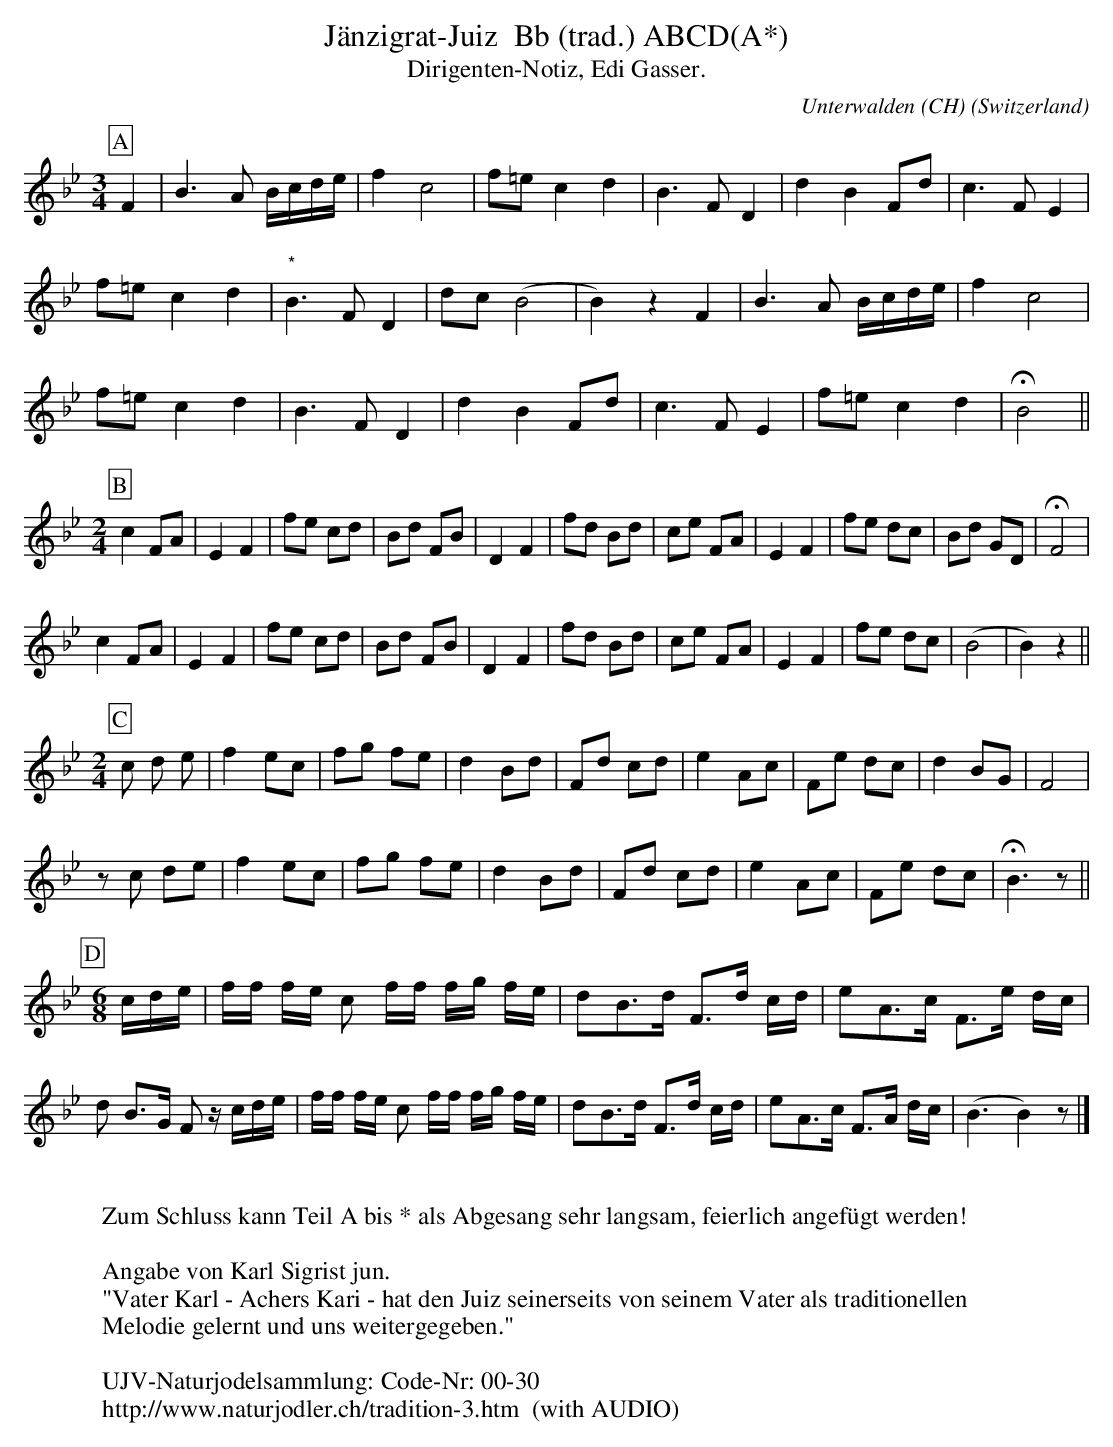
X:1
T: Jänzigrat-Juiz  Bb (trad.) ABCD(A*)
T:Dirigenten-Notiz, Edi Gasser.
C:Unterwalden (CH)
M:3/4
L:1/8
O:Switzerland
K:Bb major
[P:A] F2 | B3A B/c/d/e/ | f2c4 | f=e c2d2 | B3FD2 | d2B2Fd | c3FE2 |
f=ec2d2 | "*"B3FD2 | dc(B4 | B2)z2F2 | B3A B/c/d/e/ | f2c4 |
f=ec2d2 | B3FD2 | d2B2Fd | c3FE2 | f=ec2d2 | !fermata!B4 ||
M:2/4
[P:B] c2FA | E2 F2 | fe cd | Bd FB | D2F2 | fd Bd | ce FA | E2F2 | fe dc | Bd GD | !fermata! F4 |
c2FA | E2F2 | fe cd | Bd FB | D2F2 | fd Bd | ce FA | E2F2 | fe dc | (B4 | B2)z2 ||
M:2/4
[P:C] c d e | f2ec | fg fe | d2Bd | Fd cd | e2Ac | Fe dc | d2BG | F4 |
zc de | f2ec | fg fe | d2Bd | Fd cd | e2Ac | Fe dc | !fermata!B3z ||
[P:D]
M:6/8
L:1/16
cde | ff fe c2 ff fg fe | d2B3d F3d cd | e2A3c F3e dc |
d2 B3G F2 zcde | ff fe c2 ff fg fe | d2B3d F3d cd | e2A3c F3A dc | (B6B4)z2 |]
W:
W:Zum Schluss kann Teil A bis * als Abgesang sehr langsam, feierlich angefügt werden!
W:
W:Angabe von Karl Sigrist jun.
W:"Vater Karl - Achers Kari - hat den Juiz seinerseits von seinem Vater als traditionellen
W:Melodie gelernt und uns weitergegeben."
W:
W: UJV-Naturjodelsammlung: Code-Nr: 00-30
W:http://www.naturjodler.ch/tradition-3.htm  (with AUDIO)
